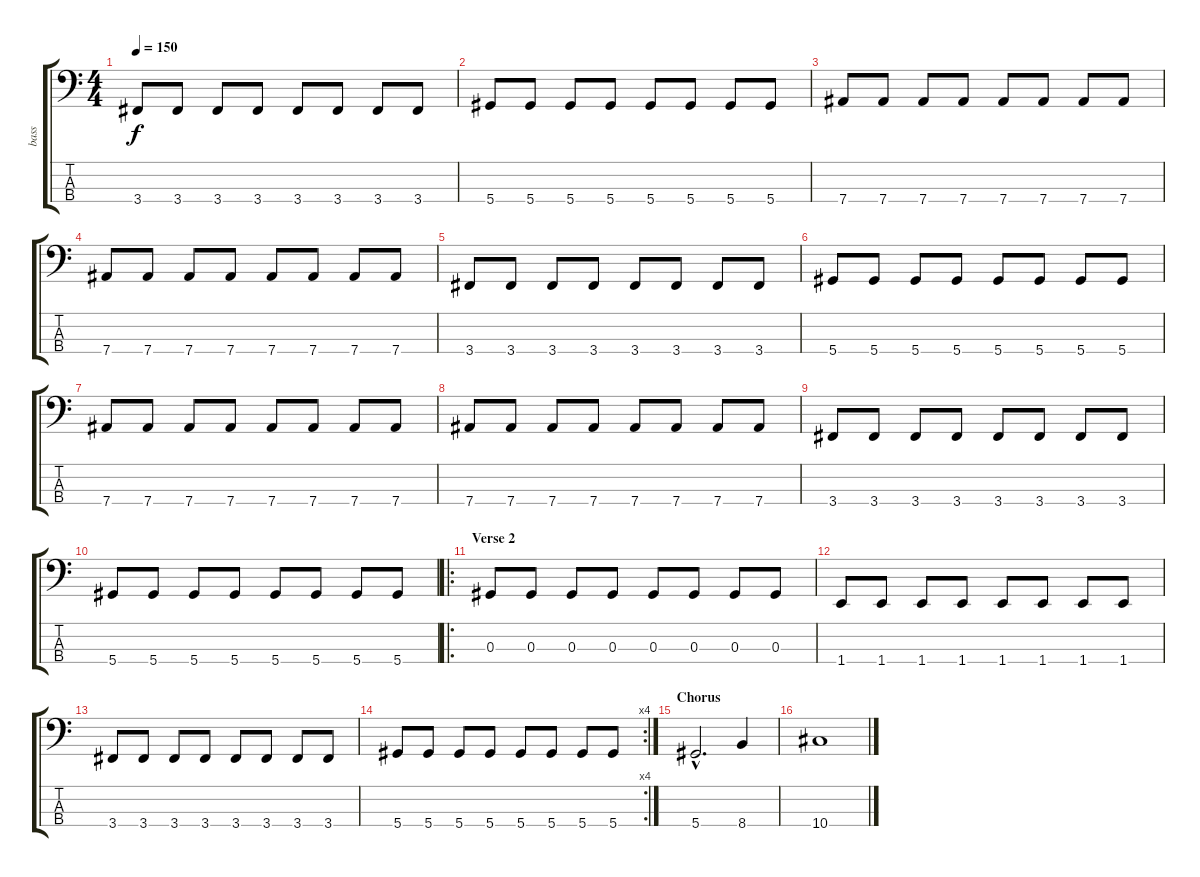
\track ("bass" "bass") {instrument electricbassfinger}
\staff {score tabs}
\tuning (Gb2 Db2 Ab1 Eb1) {hide}
\ts (4 4)
\tempo 150
\clef f4
\ks c
3.4.8{dy f} 3.4.8 3.4.8 3.4.8 3.4.8 3.4.8 3.4.8 3.4.8 |
5.4.8 5.4.8 5.4.8 5.4.8 5.4.8 5.4.8 5.4.8 5.4.8 |
7.4.8 7.4.8 7.4.8 7.4.8 7.4.8 7.4.8 7.4.8 7.4.8 |
7.4.8 7.4.8 7.4.8 7.4.8 7.4.8 7.4.8 7.4.8 7.4.8 |
3.4.8 3.4.8 3.4.8 3.4.8 3.4.8 3.4.8 3.4.8 3.4.8 |
5.4.8 5.4.8 5.4.8 5.4.8 5.4.8 5.4.8 5.4.8 5.4.8 |
7.4.8 7.4.8 7.4.8 7.4.8 7.4.8 7.4.8 7.4.8 7.4.8 |
7.4.8 7.4.8 7.4.8 7.4.8 7.4.8 7.4.8 7.4.8 7.4.8 |
3.4.8 3.4.8 3.4.8 3.4.8 3.4.8 3.4.8 3.4.8 3.4.8 |
5.4.8 5.4.8 5.4.8 5.4.8 5.4.8 5.4.8 5.4.8 5.4.8 |
\ro
\section ("" "Verse 2")
0.3.8 0.3.8 0.3.8 0.3.8 0.3.8 0.3.8 0.3.8 0.3.8 |
1.4.8 1.4.8 1.4.8 1.4.8 1.4.8 1.4.8 1.4.8 1.4.8 |
3.4.8 3.4.8 3.4.8 3.4.8 3.4.8 3.4.8 3.4.8 3.4.8 |
\rc 4
5.4.8 5.4.8 5.4.8 5.4.8 5.4.8 5.4.8 5.4.8 5.4.8 |
\section ("" "Chorus")
5.4{hac}.2{d} 8.4.4 |
10.4.1
